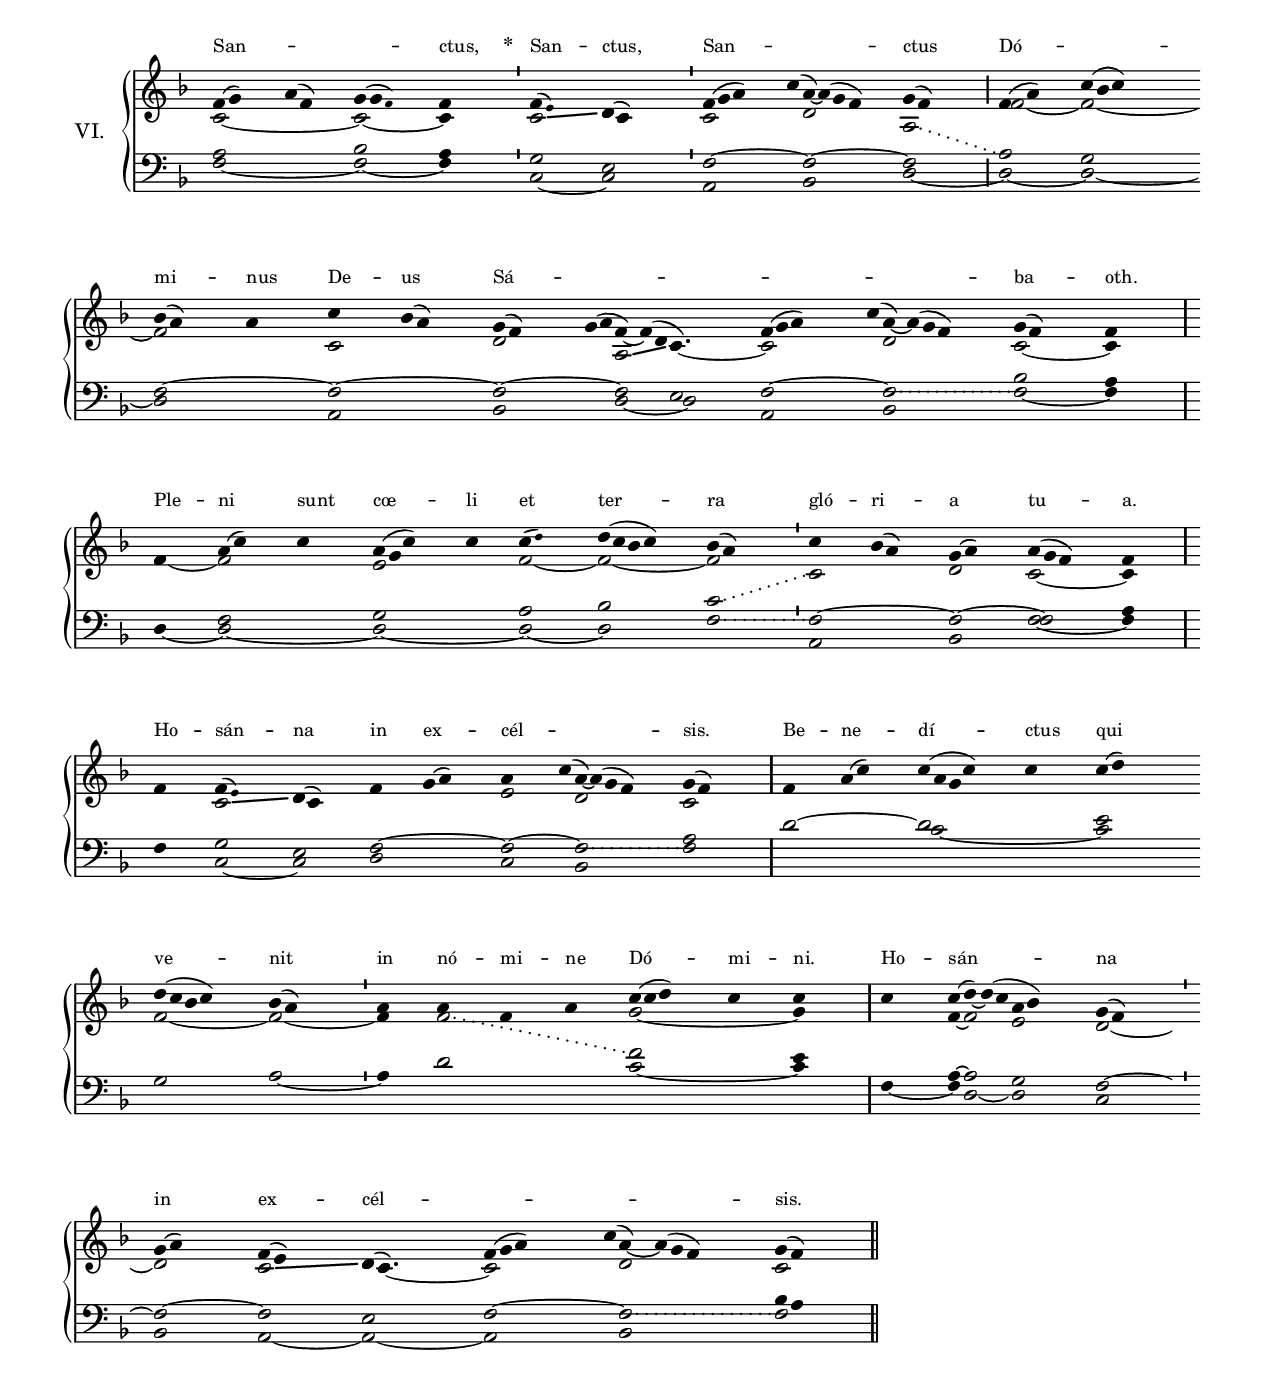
\version "2.18"
\include "gregorian.ly"
\include "noh2.ily"

%Page reference: page v.50
%(volume.page)

%Proofed 3/14

global = {
 \key f \major
 \cadenzaOn 
 \override Glissando #'thickness = #2.0
}

chantText = \lyricmode {
San -- _ _ ctus, 
\set stanza = " * " San -- ctus, San -- _ ctus 
Dó -- _ mi -- nus De -- us Sá -- _ _ _ ba -- oth. 
Ple -- ni sunt cœ -- li et ter -- ra gló -- ri -- a tu -- a. 
Ho -- sán -- na in ex -- cél -- _ sis. 
Be -- ne -- dí -- ctus qui ve -- nit in nó -- mi -- ne Dó -- mi -- ni. 
Ho -- sán -- na in ex -- cél -- _ _ sis. }

chantMusic = {
\tieDown   f'4 ( g'4) a'4 ( f'4) g'4 ( g'4 \once \tweak #'font-size #-4 f' ) f'4 \divisioMinima
 f'4 ( \once \tweak #'font-size #-4 e' ) d'4 ( c'4) \divisioMinima
 f'4 ( g'4 a'4) c''4 ( a'4) ~ a'4 ( g'4 f'4) g'4( f'4) \divisioMaior
  f'4 ( a'4) c''4 ( bes'4 c''4) \forceBreak
 bes'4 ( a'4) a'4 c''4  bes'4 ( a'4) g'4 ( f'4) g'4 ( a'4 f'4) ~ f'4 ( d'4 c'4.) f'4 ( g'4 a'4) c''4 ( a'4) ~ a'4 ( g'4 f'4) g'4 ( f'4) f'4 \divisioMaxima
 \forceBreak
 f'4 a'4 ( c''4) c''4 a'4 ( g'4 c''4) c''4 c''4 ( \once \tweak #'font-size #-4 d'' )  d''4 ( c''4 bes'4 c''4) bes'4 ( a'4) \divisioMinima
 c''4  bes'4 ( a'4) g'4 ( a'4) a'4 ( g'4 f'4) f'4 \divisioMaxima
 \forceBreak
 f'4 f'4 ( \once \tweak #'font-size #-4 e' ) d'4 ( c'4) f'4 g'4 ( a'4) a'4 c''4 ( a'4) ~ a'4 ( g'4 f'4) g'4 ( f'4) \divisioMaxima
 f'4 a'4 ( c''4) c''4 ( a'4 g'4 c''4) c''4 c''4 ( d''4) \forceBreak
  d''4 ( c''4 bes'4 c''4) bes'4 ( a'4) \divisioMinima
 a'4 a'4 f'4 a'4 c''4 ( c''4 d''4) c''4 c''4 \divisioMaxima
 c''4  c''4 ( d''4) ~ d''4 ( c''4 a'4 bes'4) g'4 ( f'4) \divisioMinima
 \forceBreak
 g'4 ( a'4) f'4 ( e'4) d'4 ( c'4.) f'4 ( g'4 a'4) c''4 ( a'4) ~ a'4 ( g'4 f'4) g'4 ( f'4) \finalis

}

altoMusic = {
c'2*4/2 ~ c'2*3/2 ~ c'4 \divisioMinima
c'2 \glissando d'4 c'4 \divisioMinima
c'2*4/2 d'2*4/2 a2 f'2 ~ f'2*3/2 ~ f'2*3/2 c'2*3/2 d'2*4/2 a2*3/2 \glissando c'4. ~ c'2*4/2 d'2*4/2 c'2 ~ c'4 \divisioMaxima
f'4 ~ f'2*3/2 e'2*4/2 f'2 ~ f'2*4/2 ~ f'2 \divisioMinima
c'2*3/2 d'2 c'2*3/2 ~ c'4 \divisioMaxima
r4 c'2 -\tweak Glissando.Y-offset #-0.8 \glissando d'4 r2*4/2 e'2 d'2*4/2 c'2 \divisioMaxima
r2*10/2 f'2*4/2 ~ f'2 ~ \divisioMinima
f'4 f'2*3/2 g'2*4/2 ~ g'4 \divisioMaxima
r4 f'4 ~ f'2*3/2 e'2 d'2 ~ \divisioMinima
d'2 c'2 \glissando d'4 c'4. ~ c'2*4/2 d'2*4/2 c'2 \finalis
}

tenorMusic = {
a2*4/2 bes2*3/2 a4 \divisioMinima
g2 e2 \divisioMinima
f2*4/2 ~ f2*4/2 ~ f2 \divisioMaior
a2 g2*3/2 f2*3/2 ~ f2*3/2 ~ f2*4/2 ~ f2*3/2 e2*3/4 f2*4/2 ~ f2*4/2 bes2 a4 \divisioMaxima
r4 f2*3/2 g2*4/2 a2 bes2*4/2 c'2 \divisioMinima
f2*3/2 ~ f2 ~ \shiftRight f2*3/2 a4 \divisioMaxima
f4 g2 e2 f2*3/2 ~ f2 ~ f2*4/2 a2 \divisioMaxima
d'2*3/2 ~ d'2*5/2 e'2 r2*6/2 \divisioMinima
r2*4/2 f'2*4/2 e'4 \divisioMaxima
r4 a4 ~ a2*3/2 g2 f2 ~ \divisioMinima
f2 ~ f2 e2*5/4 f2*4/2 ~ f2*4/2 bes4 a4 \finalis
}

bassMusic = {
f2*4/2 ~ f2*3/2 ~ f4 \divisioMinima
c2 ~ c2 \divisioMinima
a,2*4/2 bes,2*4/2 d2 ~ d2 ~ d2*3/2 ~ d2*3/2 a,2*3/2 bes,2*4/2 d2*3/2 ~ d2*3/4 a,2*4/2 bes,2*4/2 f2 ~ f4 \divisioMaxima
d4 ~ d2*3/2 ~ d2*4/2 ~ d2 ~ d2*4/2 f2 \divisioMinima
a,2*3/2 bes,2 f2*3/2 ~ f4 \divisioMaxima
r4 c2 ~ c2 d2*3/2 c2 bes,2*4/2 f2 \divisioMaxima
r2*3/2 c'2*5/2 ~ c'2 g2*4/2 a2 ~ \divisioMinima
a4 d'2*3/2 c'2*4/2 ~ c'4 \divisioMaxima
f4 ~ f4 d2*3/2 ~ d2 c2 \divisioMinima
bes,2 a,2 ~ a,2*5/4 ~ a,2*4/2 bes,2*4/2 f2 \finalis
}

voiceLines = {
\voiceLineStyle


s2*20/2
\allowVoiceLineBreak
\voiceLine "up" "down" a2*2/2 a2*1/2


s2*45/4
\allowVoiceLineBreak
\offsetVoiceLineY
\voiceLine "down" "down" f2*4/2 f2*1/2


s2*16/2
\allowVoiceLineBreak
\offsetVoiceLineY
\voiceLine "down" "down" f2*2/2 f2*1/2


s2*18/2
\allowVoiceLineBreak
\offsetVoiceLineY
\voiceLine "down" "down" f2*4/2 f2*1/2


s2*18/2
\allowVoiceLineBreak
\voiceLine "up" "down" f'2*3/2 f'2*1/2


s2*47/4
\allowVoiceLineBreak
\offsetVoiceLineY
\voiceLine "down" "down" f2*4/2 f2*1/2


}

voiceLinesTwo = {
\voiceLineStyle


s2*43/4
s2*50/4


s2*20/2
\allowVoiceLineBreak
\voiceLine "down" "up" c'2*2/2 c'2*1/2
}


\score{
  <<
    \new Lyrics
    \new GrandStaff <<
      \set GrandStaff.autoBeaming = ##f
      \set GrandStaff.instrumentName = \markup \center-column {
        "VI."
      }
      \new Staff = up <<
        \new Voice = "chant" {
          \voiceOne \global \chantMusic
        }
        \new Voice {
          \voiceTwo \global \altoMusic
        }
      >>

      \new Staff = down <<
        \clef bass
        \new Voice {
          \voiceOne \global \tenorMusic
        }
        \new Voice {
          \voiceTwo \global \bassMusic
        }
	\new Voice {
        \voiceThree \global \voiceLines
        }
	\new Voice {
        \voiceFour \global \voiceLinesTwo
        }
      >>
    >>
    \context Lyrics {
      \lyricsto chant {
      \chantText
    }
    }
  >>
  \layout{
  }
  
}
